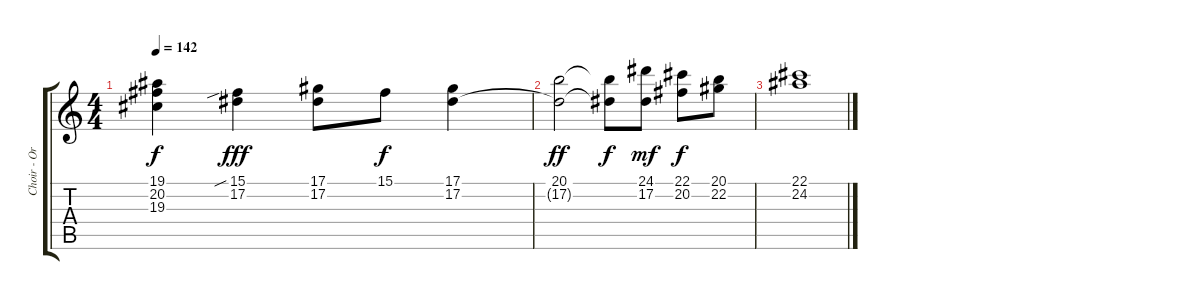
\track ("Choir - Organ" "Choir - Or") {instrument drawbarorgan}
\staff {score tabs}
\tuning (Eb4 Bb3 Gb3 Db3 Ab2 Eb2) {hide}
\ts (4 4)
\tempo 142
\clef g2
\ks c
(19.1{t} 20.2{t} 19.3{t}).4{dy f} (15.1{sib} 17.2).4{dy fff} (17.1 17.2).8 15.1.8{dy f} (17.1 17.2).4 |
(20.1 17.2{t}).2{dy ff} (20.1{t} 17.2{t}).8{dy f} (24.1 17.2).8{dy mf} (22.1 20.2).8{dy f} (20.1 22.2).8 |
(22.1 24.2).1
